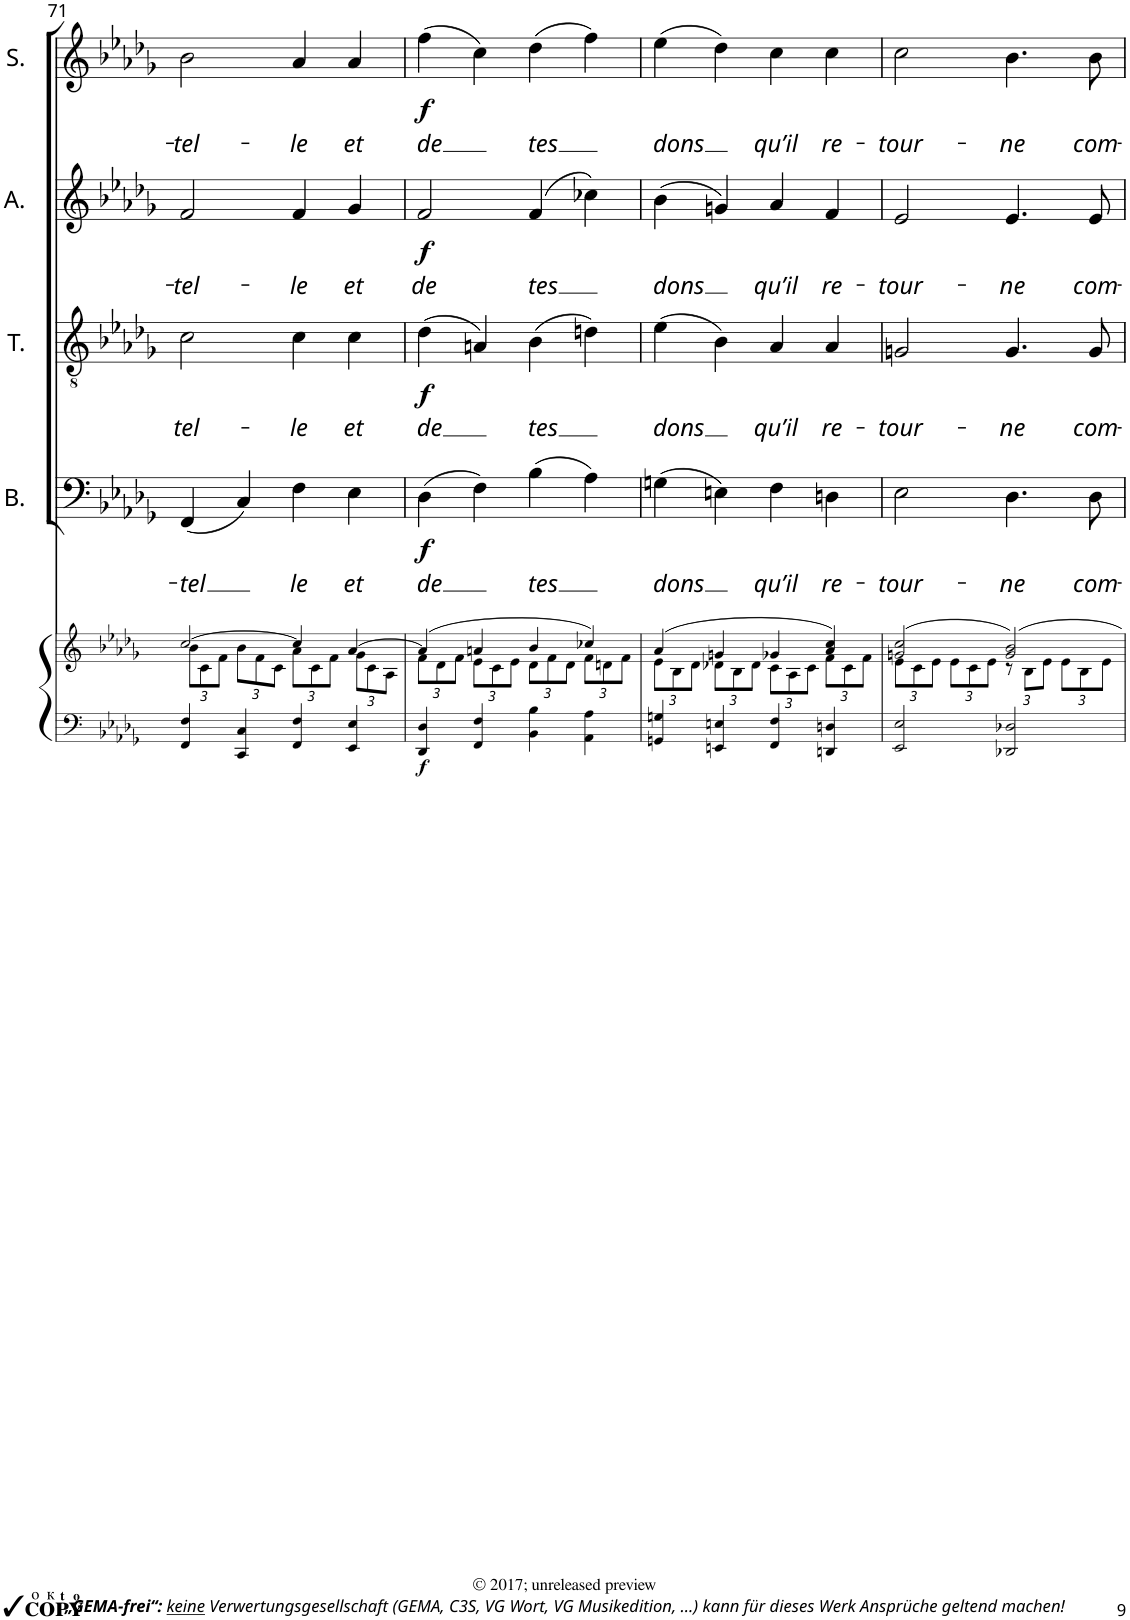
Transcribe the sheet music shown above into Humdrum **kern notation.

**kern	**kern	**dynam	**kern	**text	**dynam	**kern	**text	**dynam	**kern	**text	**dynam	**kern	**text	**dynam
*part5	*part5	*part5	*part4	*part4	*part4	*part3	*part3	*part3	*part2	*part2	*part2	*part1	*part1	*part1
*staff6	*staff5	*staff5/6	*staff4	*staff4	*staff4	*staff3	*staff3	*staff3	*staff2	*staff2	*staff2	*staff1	*staff1	*staff1
*I"Orgue ou Piano	*	*	*I"Bass	*	*	*I"Tenor	*	*	*I"Contralto	*	*	*I"Soprano	*	*
*	*	*	*I'B.	*	*	*I'T.	*	*	*	*	*	*I'S.	*	*
!!LO:PB:g=z
*clefF4	*clefG2	*	*clefF4	*	*	*clefGv2	*	*	*clefG2	*	*	*clefG2	*	*
*k[b-e-a-d-g-]	*k[b-e-a-d-g-]	*	*k[b-e-a-d-g-]	*	*	*k[b-e-a-d-g-]	*	*	*k[b-e-a-d-g-]	*	*	*k[b-e-a-d-g-]	*	*
*M4/4	*M4/4	*	*M4/4	*	*	*M4/4	*	*	*M4/4	*	*	*M4/4	*	*
*met(c)	*met(c)	*	*met(c)	*	*	*met(c)	*	*	*met(c)	*	*	*met(c)	*	*
=71	=71	=71	=71	=71	=71	=71	=71	=71	=71	=71	=71	=71	=71	=71
*^	*^	*	*	*	*	*	*	*	*	*	*	*	*	*
*	*	*	*Xbrackettup	*	*	*	*	*	*	*	*	*	*	*	*	*
!	!	!	!	!	!	!LO:LY:b	!	!	!LO:LY:b	!	!	!LO:LY:b	!	!	!LO:LY:b	!
1ryy	4FF/ 4F/	[2cc/	12b-\L	.	(4FF/	-tel	.	2c\	tel-	.	2f/	-tel-	.	2b-\	-tel-	.
.	.	.	12c\	.	.	.	.	.	.	.	.	.	.	.	.	.
.	.	.	12f\J	.	.	.	.	.	.	.	.	.	.	.	.	.
.	4CC/ 4C/	.	12b-\L	.	4C/)	.	.	.	.	.	.	.	.	.	.	.
.	.	.	12f\	.	.	.	.	.	.	.	.	.	.	.	.	.
.	.	.	12c\J	.	.	.	.	.	.	.	.	.	.	.	.	.
!	!	!	!	!	!	!LO:LY:b	!	!	!LO:LY:b	!	!	!LO:LY:b	!	!	!LO:LY:b	!
.	4FF/ 4F/	4cc/]	12a-\L	.	4F\	le	.	4c\	-le	.	4f/	-le	.	4a-/	-le	.
.	.	.	12c\	.	.	.	.	.	.	.	.	.	.	.	.	.
.	.	.	12f\J	.	.	.	.	.	.	.	.	.	.	.	.	.
!	!	!	!	!	!	!LO:LY:b	!	!	!LO:LY:b	!	!	!LO:LY:b	!	!	!LO:LY:b	!
.	4EE-/ 4E-/	[4a-/	12g-\L	.	4E-\	et	.	4c\	et	.	4g-/	et	.	4a-/	et	.
.	.	.	12c\	.	.	.	.	.	.	.	.	.	.	.	.	.
.	.	.	12A-\J	.	.	.	.	.	.	.	.	.	.	.	.	.
=72	=72	=72	=72	=72	=72	=72	=72	=72	=72	=72	=72	=72	=72	=72	=72	=72
!	!	!	!	!LO:DY:b=2	!	!LO:LY:b	!LO:DY:b	!	!LO:LY:b	!LO:DY:b	!	!LO:LY:b	!LO:DY:b	!	!LO:LY:b	!LO:DY:b
4DD-/ 4D-/	1ryy	(4a-/]	12f\L	f	(4D-\	de	f	(4d-\	de	f	2f/	de	f	(4ff\	de	f
.	.	.	12d-\	.	.	.	.	.	.	.	.	.	.	.	.	.
.	.	.	12f\J	.	.	.	.	.	.	.	.	.	.	.	.	.
4FF/ 4F/	.	4an/	12e-\L	.	4F\)	.	.	4An/)	.	.	.	.	.	4cc\)	.	.
.	.	.	12c\	.	.	.	.	.	.	.	.	.	.	.	.	.
.	.	.	12e-\J	.	.	.	.	.	.	.	.	.	.	.	.	.
!	!	!	!	!	!	!LO:LY:b	!	!	!LO:LY:b	!	!	!LO:LY:b	!	!	!LO:LY:b	!
4BB-\ 4B-\	.	4b-/	12d-\L	.	(4B-\	tes	.	(4B-\	tes	.	(4f/	tes	.	(4dd-\	tes	.
.	.	.	12f\	.	.	.	.	.	.	.	.	.	.	.	.	.
.	.	.	12d-\J	.	.	.	.	.	.	.	.	.	.	.	.	.
4AA-\ 4A-\	.	4cc-X/)	12f\L	.	4A-\)	.	.	4dn\)	.	.	4cc-X\)	.	.	4ff\)	.	.
.	.	.	12dn\	.	.	.	.	.	.	.	.	.	.	.	.	.
.	.	.	12f\J	.	.	.	.	.	.	.	.	.	.	.	.	.
=73	=73	=73	=73	=73	=73	=73	=73	=73	=73	=73	=73	=73	=73	=73	=73	=73
!	!	!	!	!	!	!LO:LY:b	!	!	!LO:LY:b	!	!	!LO:LY:b	!	!	!LO:LY:b	!
4GGn/ 4Gn/	1ryy	(4a-/	12e-\L	.	(4Gn\	dons	.	(4e-\	dons	.	(4b-\	dons	.	(4ee-\	dons	.
.	.	.	12B-\	.	.	.	.	.	.	.	.	.	.	.	.	.
.	.	.	12d-\J	.	.	.	.	.	.	.	.	.	.	.	.	.
4EEn/ 4En/	.	4gn/	12d-X\L	.	4En\)	.	.	4B-\)	.	.	4gn/)	.	.	4dd-\)	.	.
.	.	.	12B-\	.	.	.	.	.	.	.	.	.	.	.	.	.
.	.	.	12d-\J	.	.	.	.	.	.	.	.	.	.	.	.	.
!	!	!	!	!	!	!LO:LY:b	!	!	!LO:LY:b	!	!	!LO:LY:b	!	!	!LO:LY:b	!
4FF/ 4F/	.	4g-X/	12c\L	.	4F\	qu’il	.	4A-/	qu’il	.	4a-/	qu’il	.	4cc\	qu’il	.
.	.	.	12A-\	.	.	.	.	.	.	.	.	.	.	.	.	.
.	.	.	12c\J	.	.	.	.	.	.	.	.	.	.	.	.	.
!	!	!	!	!	!	!LO:LY:b	!	!	!LO:LY:b	!	!	!LO:LY:b	!	!	!LO:LY:b	!
4DDn/ 4Dn/	.	4a-/ 4cc/)	12f\L	.	4Dn\	re-	.	4A-/	re-	.	4f/	re-	.	4cc\	re-	.
.	.	.	12c\	.	.	.	.	.	.	.	.	.	.	.	.	.
.	.	.	12f\J	.	.	.	.	.	.	.	.	.	.	.	.	.
=74	=74	=74	=74	=74	=74	=74	=74	=74	=74	=74	=74	=74	=74	=74	=74	=74
!	!	!	!	!	!	!LO:LY:b	!	!	!LO:LY:b	!	!	!LO:LY:b	!	!	!LO:LY:b	!
2EE-/ 2E-/	1ryy	(2gn/ 2cc/	12e-\L	.	2E-\	-tour-	.	2Gn/	-tour-	.	2e-/	-tour-	.	2cc\	-tour-	.
.	.	.	12c\	.	.	.	.	.	.	.	.	.	.	.	.	.
.	.	.	12e-\J	.	.	.	.	.	.	.	.	.	.	.	.	.
.	.	.	12e-\L	.	.	.	.	.	.	.	.	.	.	.	.	.
.	.	.	12c\	.	.	.	.	.	.	.	.	.	.	.	.	.
.	.	.	12e-\J	.	.	.	.	.	.	.	.	.	.	.	.	.
!	!	!	!	!	!	!LO:LY:b	!	!	!LO:LY:b	!	!	!LO:LY:b	!	!	!LO:LY:b	!
2DD-X/ 2D-X/	.	2g/ 2b-/)	12r	.	4.D-\	-ne	.	4.G/	-ne	.	4.e-/	-ne	.	4.b-\	-ne	.
.	.	.	12B-\L	.	.	.	.	.	.	.	.	.	.	.	.	.
.	.	.	12e-\J	.	.	.	.	.	.	.	.	.	.	.	.	.
.	.	.	12e-\L	.	.	.	.	.	.	.	.	.	.	.	.	.
.	.	.	12B-\	.	.	.	.	.	.	.	.	.	.	.	.	.
!	!	!	!	!	!	!LO:LY:b	!	!	!LO:LY:b	!	!	!LO:LY:b	!	!	!LO:LY:b	!
.	.	.	.	.	8D-\	com-	.	8G/	com-	.	8e-/	com-	.	8b-\	com-	.
.	.	.	12e-\J	.	.	.	.	.	.	.	.	.	.	.	.	.
*v	*v	*	*	*	*	*	*	*	*	*	*	*	*	*	*	*
*	*v	*v	*	*	*	*	*	*	*	*	*	*	*	*	*
=	=	=	=	=	=	=	=	=	=	=	=	=	=	=
*-	*-	*-	*-	*-	*-	*-	*-	*-	*-	*-	*-	*-	*-	*-
